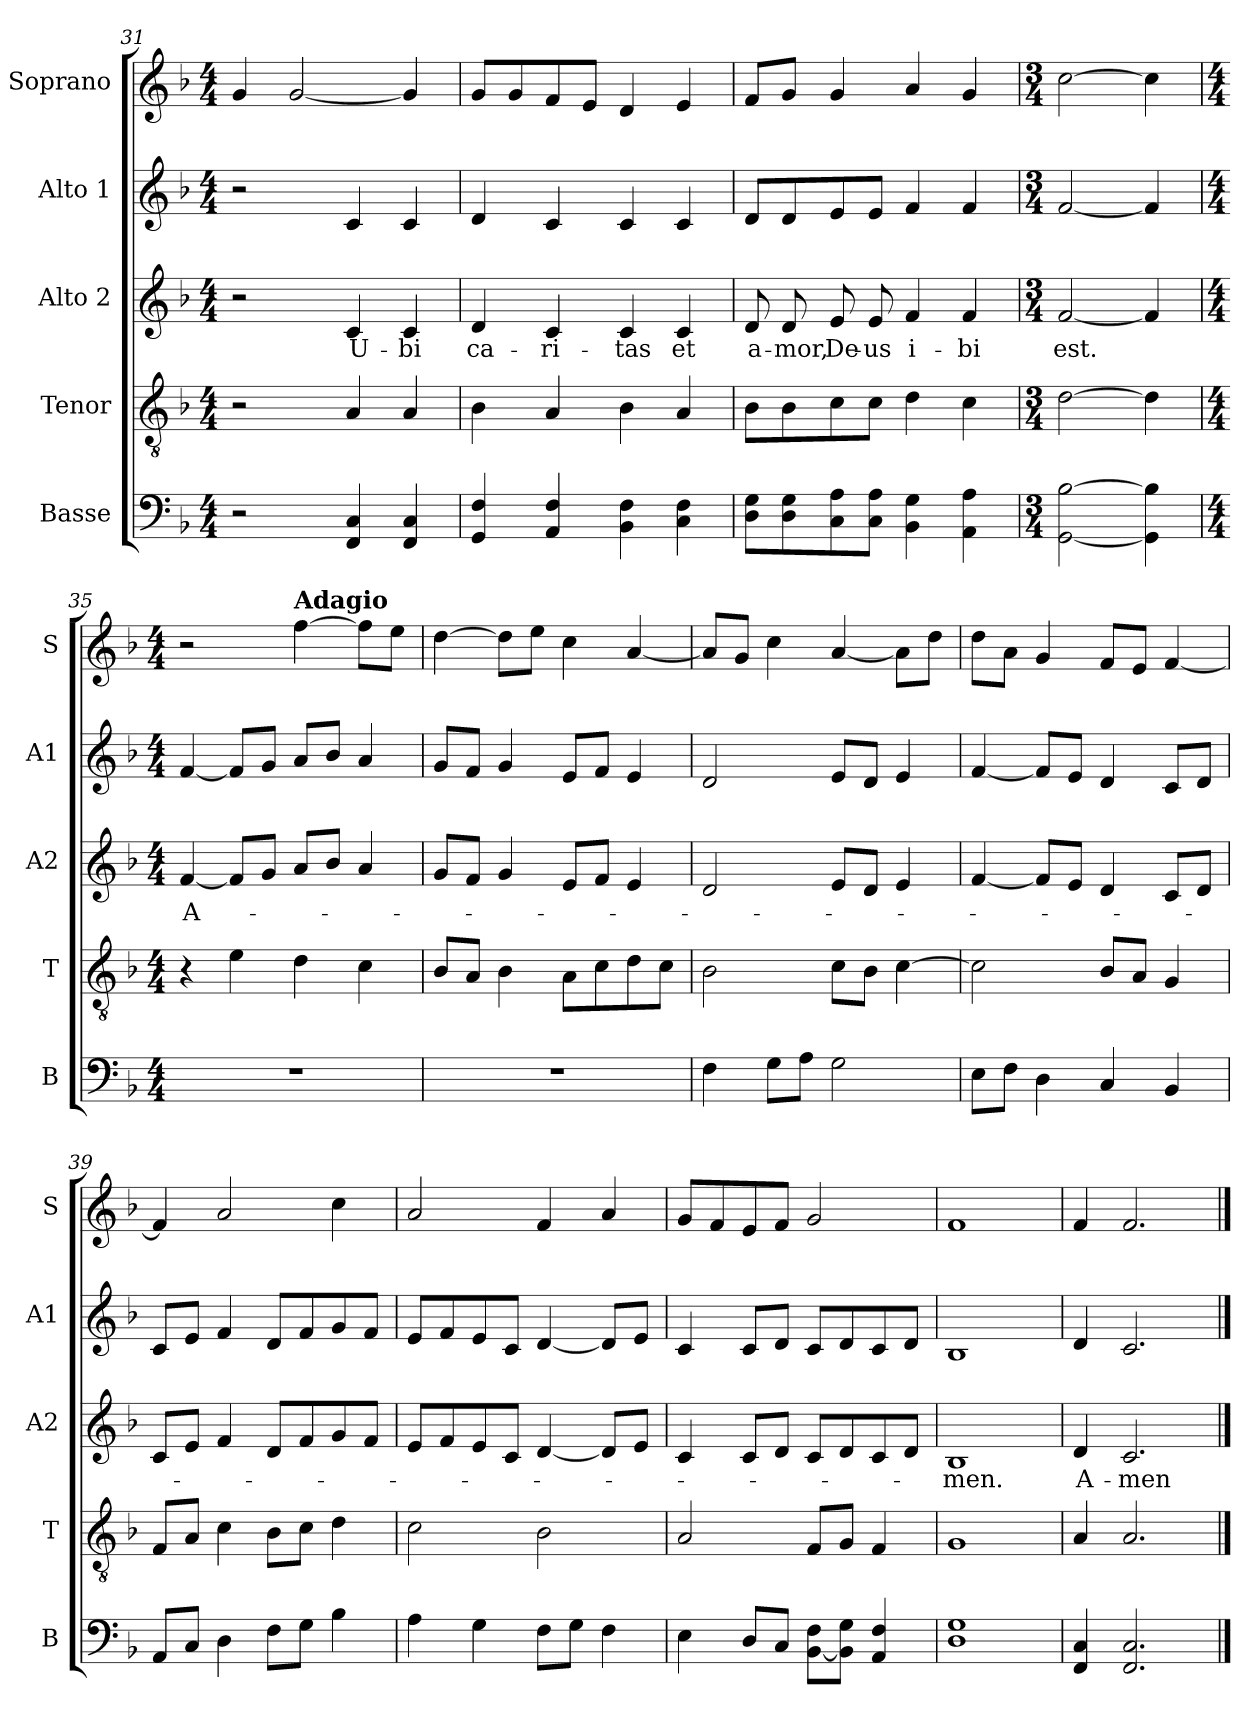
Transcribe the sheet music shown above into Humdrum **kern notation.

**kern	**kern	**kern	**text	**kern	**kern
*part5	*part4	*part3	*part3	*part2	*part1
*staff5	*staff4	*staff3	*staff3	*staff2	*staff1
*I"Basse	*I"Tenor	*I"Alto 2	*	*I"Alto 1	*I"Soprano
*I'B	*I'T	*I'A2	*	*I'A1	*I'S
*clefF4	*clefGv2	*clefG2	*	*clefG2	*clefG2
*k[b-]	*k[b-]	*k[b-]	*	*k[b-]	*k[b-]
*M4/4	*M4/4	*M4/4	*	*M4/4	*M4/4
=31	=31	=31	=31	=31	=31
2r	2r	2r	.	2r	4g/
.	.	.	.	.	[2g/
!	!	!	!LO:LY:b	!	!
4FF/ 4C/	4A/	4c/	U-	4c/	.
!	!	!	!LO:LY:b	!	!
4FF/ 4C/	4A/	4c/	-bi	4c/	4g/]
!!LO:PB:g=z
=32	=32	=32	=32	=32	=32
!	!	!	!LO:LY:b	!	!
4GG/ 4F/	4B-\	4d/	ca-	4d/	8g/L
.	.	.	.	.	8g/
!	!	!	!LO:LY:b	!	!
4AA/ 4F/	4A/	4c/	-ri-	4c/	8f/
.	.	.	.	.	8e/J
!	!	!	!LO:LY:b	!	!
4BB-\ 4F\	4B-\	4c/	-tas	4c/	4d/
!	!	!	!LO:LY:b	!	!
4C\ 4F\	4A/	4c/	et	4c/	4e/
=33	=33	=33	=33	=33	=33
!	!	!	!LO:LY:b	!	!
8D\ 8G\L	8B-\L	8d/	a-	8d/L	8f/L
!	!	!	!LO:LY:b	!	!
8D\ 8G\	8B-\	8d/	-mor,	8d/	8g/J
!	!	!	!LO:LY:b	!	!
8C\ 8A\	8c\	8e/	De-	8e/	4g/
!	!	!	!LO:LY:b	!	!
8C\ 8A\J	8c\J	8e/	-us	8e/J	.
!	!	!	!LO:LY:b	!	!
4BB-\ 4G\	4d\	4f/	i-	4f/	4a/
!	!	!	!LO:LY:b	!	!
4AA\ 4A\	4c\	4f/	-bi	4f/	4g/
=34	=34	=34	=34	=34	=34
*M3/4	*M3/4	*M3/4	*	*M3/4	*M3/4
!	!	!	!LO:LY:b	!	!
[2GG\ [2B-\	[2d\	[2f/	est.	[2f/	[2cc\
4GG\] 4B-\]	4d\]	4f/]	.	4f/]	4cc\]
=35	=35	=35	=35	=35	=35
*M4/4	*M4/4	*M4/4	*	*M4/4	*M4/4
*	*	*	*	*	*MM60
!	!	!	!LO:LY:b	!	!
1r	4r	[4f/	A-	[4f/	2r
.	4e\	8f/L]	.	8f/L]	.
.	.	8g/J	.	8g/J	.
*	*	*	*	*	*MM60
!	!	!	!	!	!LO:TX:a:B:t=Adagio
.	4d\	8a/L	.	8a/L	[4ff\
.	.	8b-/J	.	8b-/J	.
.	4c\	4a/	.	4a/	8ff\L]
.	.	.	.	.	8ee\J
=36	=36	=36	=36	=36	=36
1r	8B-/L	8g/L	.	8g/L	[4dd\
.	8A/J	8f/J	.	8f/J	.
.	4B-\	4g/	.	4g/	8dd\L]
.	.	.	.	.	8ee\J
.	8A\L	8e/L	.	8e/L	4cc\
.	8c\	8f/J	.	8f/J	.
.	8d\	4e/	.	4e/	[4a/
.	8c\J	.	.	.	.
=37	=37	=37	=37	=37	=37
4F\	2B-\	2d/	.	2d/	8a/L]
.	.	.	.	.	8g/J
8G\L	.	.	.	.	4cc\
8A\J	.	.	.	.	.
2G\	8c\L	8e/L	.	8e/L	[4a/
.	8B-\J	8d/J	.	8d/J	.
.	[4c\	4e/	.	4e/	8a\L]
.	.	.	.	.	8dd\J
=38	=38	=38	=38	=38	=38
8E\L	2c\]	[4f/	.	[4f/	8dd\L
8F\J	.	.	.	.	8a\J
4D\	.	8f/L]	.	8f/L]	4g/
.	.	8e/J	.	8e/J	.
4C/	8B-/L	4d/	.	4d/	8f/L
.	8A/J	.	.	.	8e/J
4BB-/	4G/	8c/L	.	8c/L	[4f/
.	.	8d/J	.	8d/J	.
!!LO:LB:g=z
=39	=39	=39	=39	=39	=39
8AA/L	8F/L	8c/L	.	8c/L	4f/]
8C/J	8A/J	8e/J	.	8e/J	.
4D\	4c\	4f/	.	4f/	2a/
8F\L	8B-\L	8d/L	.	8d/L	.
8G\J	8c\J	8f/	.	8f/	.
4B-\	4d\	8g/	.	8g/	4cc\
.	.	8f/J	.	8f/J	.
=40	=40	=40	=40	=40	=40
4A\	2c\	8e/L	.	8e/L	2a/
.	.	8f/	.	8f/	.
4G\	.	8e/	.	8e/	.
.	.	8c/J	.	8c/J	.
8F\L	2B-\	[4d/	.	[4d/	4f/
8G\J	.	.	.	.	.
4F\	.	8d/L]	.	8d/L]	4a/
.	.	8e/J	.	8e/J	.
=41	=41	=41	=41	=41	=41
4E\	2A/	4c/	.	4c/	8g/L
.	.	.	.	.	8f/
8D/L	.	8c/L	.	8c/L	8e/
8C/J	.	8d/J	.	8d/J	8f/J
[8BB-\ 8F\L	8F/L	8c/L	.	8c/L	2g/
8BB-\] 8G\J	8G/J	8d/	.	8d/	.
4AA/ 4F/	4F/	8c/	.	8c/	.
.	.	8d/J	.	8d/J	.
=42	=42	=42	=42	=42	=42
!	!	!	!LO:LY:b	!	!
1D 1G	1G	1B-	-men.	1B-	1f
=43	=43	=43	=43	=43	=43
!	!	!	!LO:LY:b	!	!
4FF/ 4C/	4A/	4d/	A-	4d/	4f/
!	!	!	!LO:LY:b	!	!
2.FF/ 2.C/	2.A/	2.c/	-men	2.c/	2.f/
==	==	==	==	==	==
*-	*-	*-	*-	*-	*-
